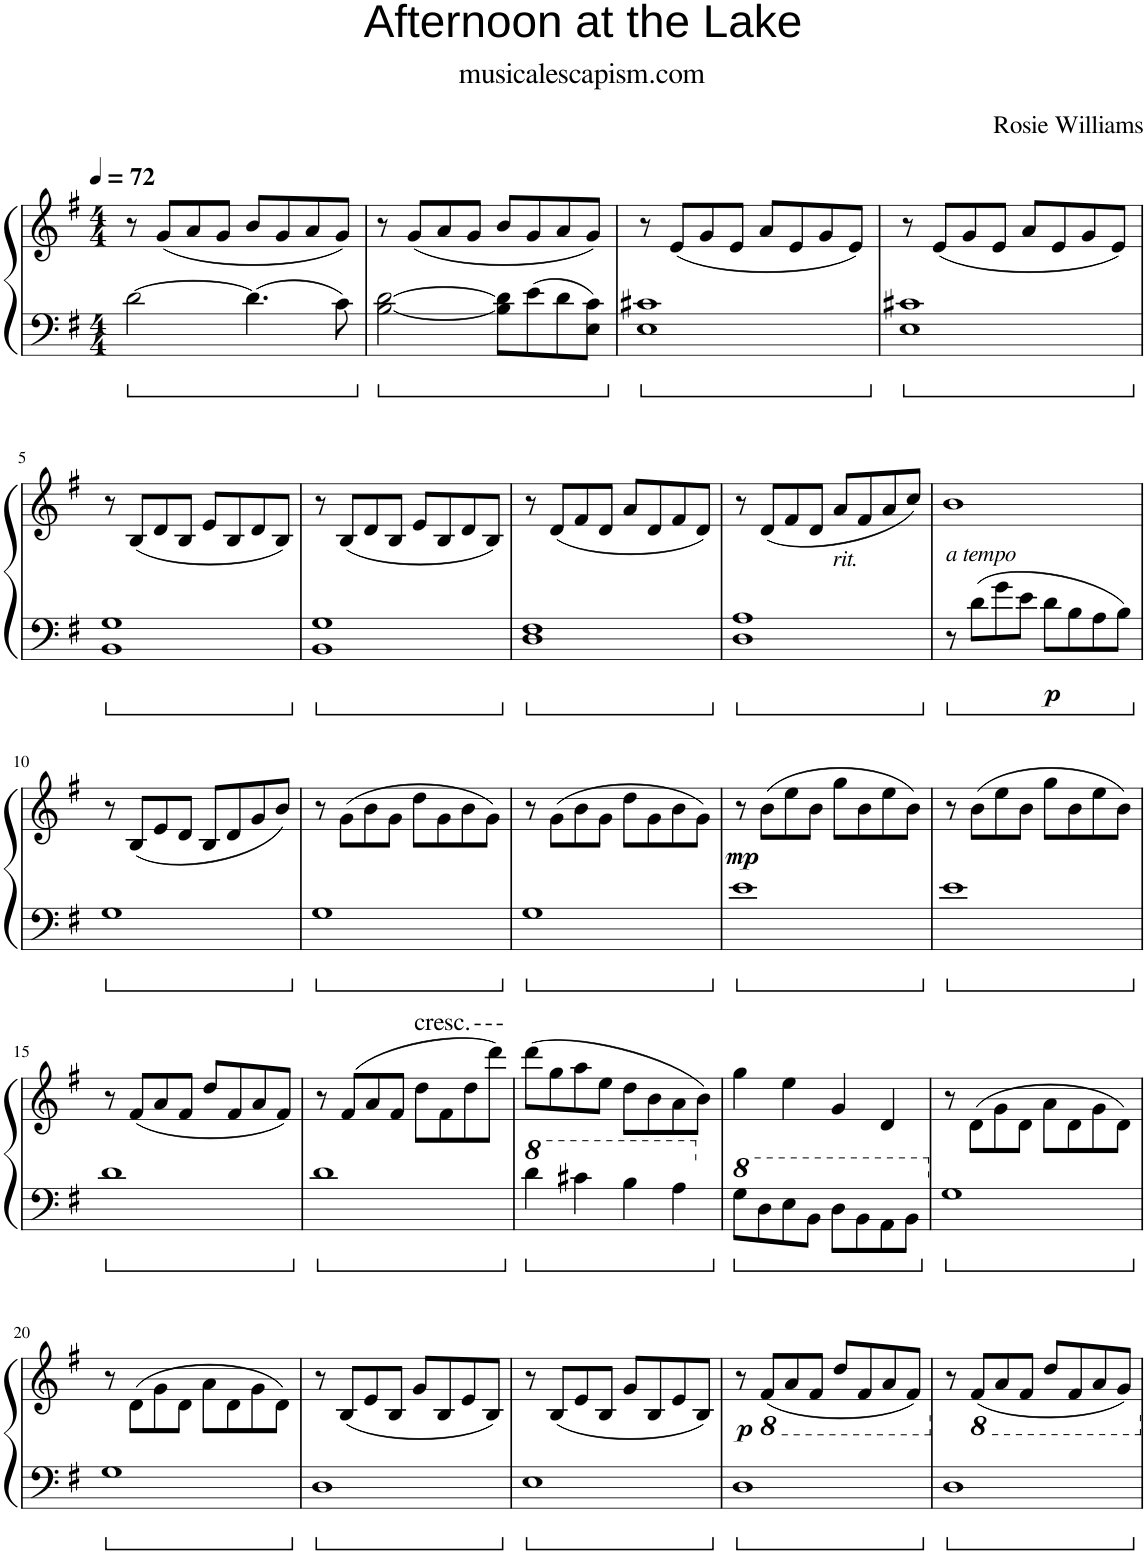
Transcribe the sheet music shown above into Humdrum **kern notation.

**kern	**kern	**dynam
*part1	*part1	*part1
*staff2	*staff1	*staff1/2
*I"Piano	*	*
*I'Piano	*	*
*clefF4	*clefG2	*
*k[f#]	*k[f#]	*
*M4/4	*M4/4	*
*MM72	*MM72	*
=1	=1	=1
[2d\	8r	.
.	(8g/L	.
.	8a/	.
.	8g/J	.
4.d\]	8b/L	.
.	8g/	.
.	8a/	.
8c\	8g/J)	.
=2	=2	=2
[2B\ [2d\	8r	.
.	(8g/L	.
.	8a/	.
.	8g/J	.
8B\] 8d\]L	8b/L	.
8e\	8g/	.
8d\	8a/	.
8E\ 8c\J	8g/J)	.
=3	=3	=3
1E 1c#X	8r	.
.	(8e/L	.
.	8g/	.
.	8e/J	.
.	8a/L	.
.	8e/	.
.	8g/	.
.	8e/J)	.
=4	=4	=4
1E 1c#X	8r	.
.	(8e/L	.
.	8g/	.
.	8e/J	.
.	8a/L	.
.	8e/	.
.	8g/	.
.	8e/J)	.
!!LO:LB:g=z
=5	=5	=5
1BB 1G	8r	.
.	(<8B/L	.
.	8d/	.
.	8B/J	.
.	8e/L	.
.	8B/	.
.	8d/	.
.	8B/J)	.
=6	=6	=6
1BB 1G	8r	.
.	(8B/L	.
.	8d/	.
.	8B/J	.
.	8e/L	.
.	8B/	.
.	8d/	.
.	8B/J)	.
=7	=7	=7
1D 1F#	8r	.
.	(<8d/L	.
.	8f#/	.
.	8d/J	.
.	8a/L	.
.	8d/	.
.	8f#/	.
.	8d/J)	.
=8	=8	=8
1D 1A	8r	.
.	(8d/L	.
.	8f#/	.
.	8d/J	.
!	!LO:TX:b:i:t=rit.	!
.	8a/L	.
.	8f#/	.
.	8a/	.
.	8cc/J)	.
=9	=9	=9
!	!LO:TX:b:i:t=a tempo	!
8r	1b	.
8d\L	.	.
8g\	.	.
8e\J	.	.
!	!	!LO:DY:b=2
8d\L	.	p
8B\	.	.
8A\	.	.
8B\J	.	.
!!LO:LB:g=z
=10	=10	=10
1G	8r	.
.	(8B/L	.
.	8e/	.
.	8d/J	.
.	8B/L	.
.	8d/	.
.	8g/	.
.	8b/J)	.
=11	=11	=11
1G	8r	.
.	(>8g\L	.
.	8b\	.
.	8g\J	.
.	8dd\L	.
.	8g\	.
.	8b\	.
.	8g\J)	.
=12	=12	=12
1G	8r	.
.	(>8g\L	.
.	8b\	.
.	8g\J	.
.	8dd\L	.
.	8g\	.
.	8b\	.
.	8g\J)	.
=13	=13	=13
!	!	!LO:DY:b
1e	8r	mp
.	(>8b\L	.
.	8ee\	.
.	8b\J	.
.	8gg\L	.
.	8b\	.
.	8ee\	.
.	8b\J)	.
=14	=14	=14
1e	8r	.
.	(>8b\L	.
.	8ee\	.
.	8b\J	.
.	8gg\L	.
.	8b\	.
.	8ee\	.
.	8b\J)	.
!!LO:LB:g=z
=15	=15	=15
1d	8r	.
.	(<8f#/L	.
.	8a/	.
.	8f#/J	.
.	8dd/L	.
.	8f#/	.
.	8a/	.
.	8f#/J)	.
=16	=16	=16
1d	8r	.
.	(>8f#/L	.
.	8a/	.
.	8f#/J	.
!	!LO:TX:a:t=cresc.	!
.	8dd\L	.
.	8f#\	.
.	8dd\	.
.	8ddd\J)	.
=17	=17	=17
4dd\	(8ddd\L	.
.	8gg\	.
*8va	*	*
4cc#X\	8aa\	.
.	8ee\J	.
4b\	8dd\L	.
.	8b\	.
4a\	8a\	.
.	8b\J)	.
=18	=18	=18
*X8va	*	*
*8va	*	*
8g\L	4gg\	.
8d\	.	.
8e\	4ee\	.
8B\J	.	.
8d\L	4g/	.
8B\	.	.
8A\	4d/	.
8B\J	.	.
=19	=19	=19
*X8va	*	*
1G	8r	.
.	(>8d\L	.
.	8g\	.
.	8d\J	.
.	8a\L	.
.	8d\	.
.	8g\	.
.	8d\J)	.
!!LO:LB:g=z
=20	=20	=20
1G	8r	.
.	(>8d\L	.
.	8g\	.
.	8d\J	.
.	8a\L	.
.	8d\	.
.	8g\	.
.	8d\J)	.
=21	=21	=21
1D	8r	.
.	(<8B/L	.
.	8e/	.
.	8B/J	.
.	8g/L	.
.	8B/	.
.	8e/	.
.	8B/J)	.
=22	=22	=22
1E	8r	.
.	(<8B/L	.
.	8e/	.
.	8B/J	.
.	8g/L	.
.	8B/	.
.	8e/	.
.	8B/J)	.
=23	=23	=23
!	!	!LO:DY:b
1D	8r	p
*	*8ba	*
.	(<8F#/L	.
.	8A/	.
.	8F#/J	.
.	8d/L	.
.	8F#/	.
.	8A/	.
.	8F#/J)	.
=24	=24	=24
*	*X8ba	*
1D	8r	.
*	*8ba	*
.	(<8F#/L	.
.	8A/	.
.	8F#/J	.
.	8d/L	.
.	8F#/	.
.	8A/	.
.	8G/J)	.
*	*X8ba	*
=	=	=
*-	*-	*-
